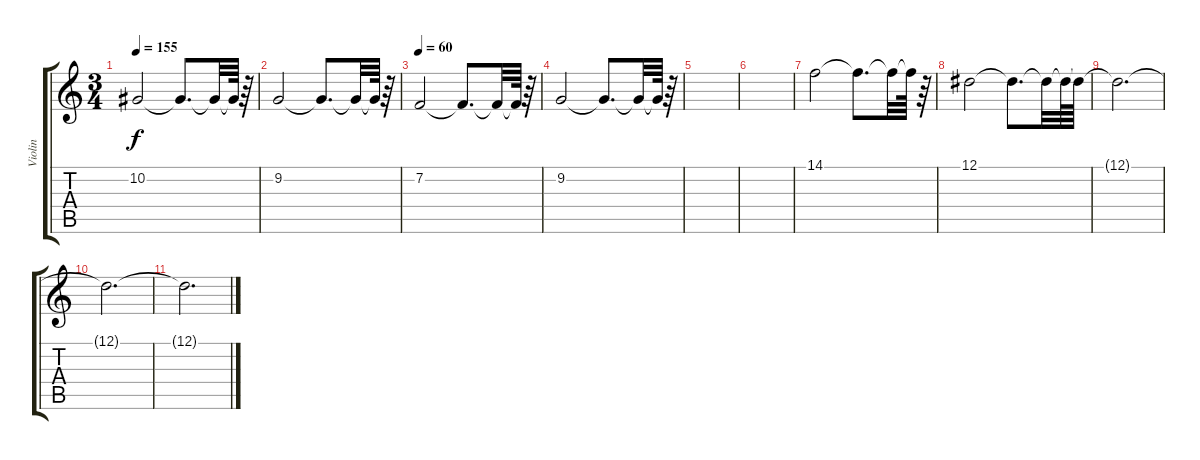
\track ("Violin" "Violin") {instrument violin}
\staff {score tabs}
\tuning (Eb4 Bb3 Gb3 Db3 Ab2 Eb2) {hide}
\ts (3 4)
\tempo 155
\clef g2
\ks c
10.2.2{dy f volume 13} 10.2{t}.8{d} 10.2{t}.32 10.2{t}.64 r.64{volume 7} |
9.2.2{volume 13} 9.2{t}.8{d} 9.2{t}.32 9.2{t}.64 r.64{volume 9} |
\tempo 60
7.2.2{volume 13} 7.2{t}.8{d} 7.2{t}.32 7.2{t}.64 r.64{volume 7} |
9.2.2{volume 13} 9.2{t}.8{d} 9.2{t}.32 9.2{t}.64 r.64{volume 9} |
|
|
14.1.2{volume 13} 14.1{t}.8{d} 14.1{t}.32 14.1{t}.64 r.64{volume 6} |
12.1.2{volume 14} 12.1{t}.8{d} 12.1{t}.32 12.1{t}.64 12.1{t}.64 |
12.1{t}.2{d} |
12.1{t}.2{d} |
12.1{t}.2{d}
